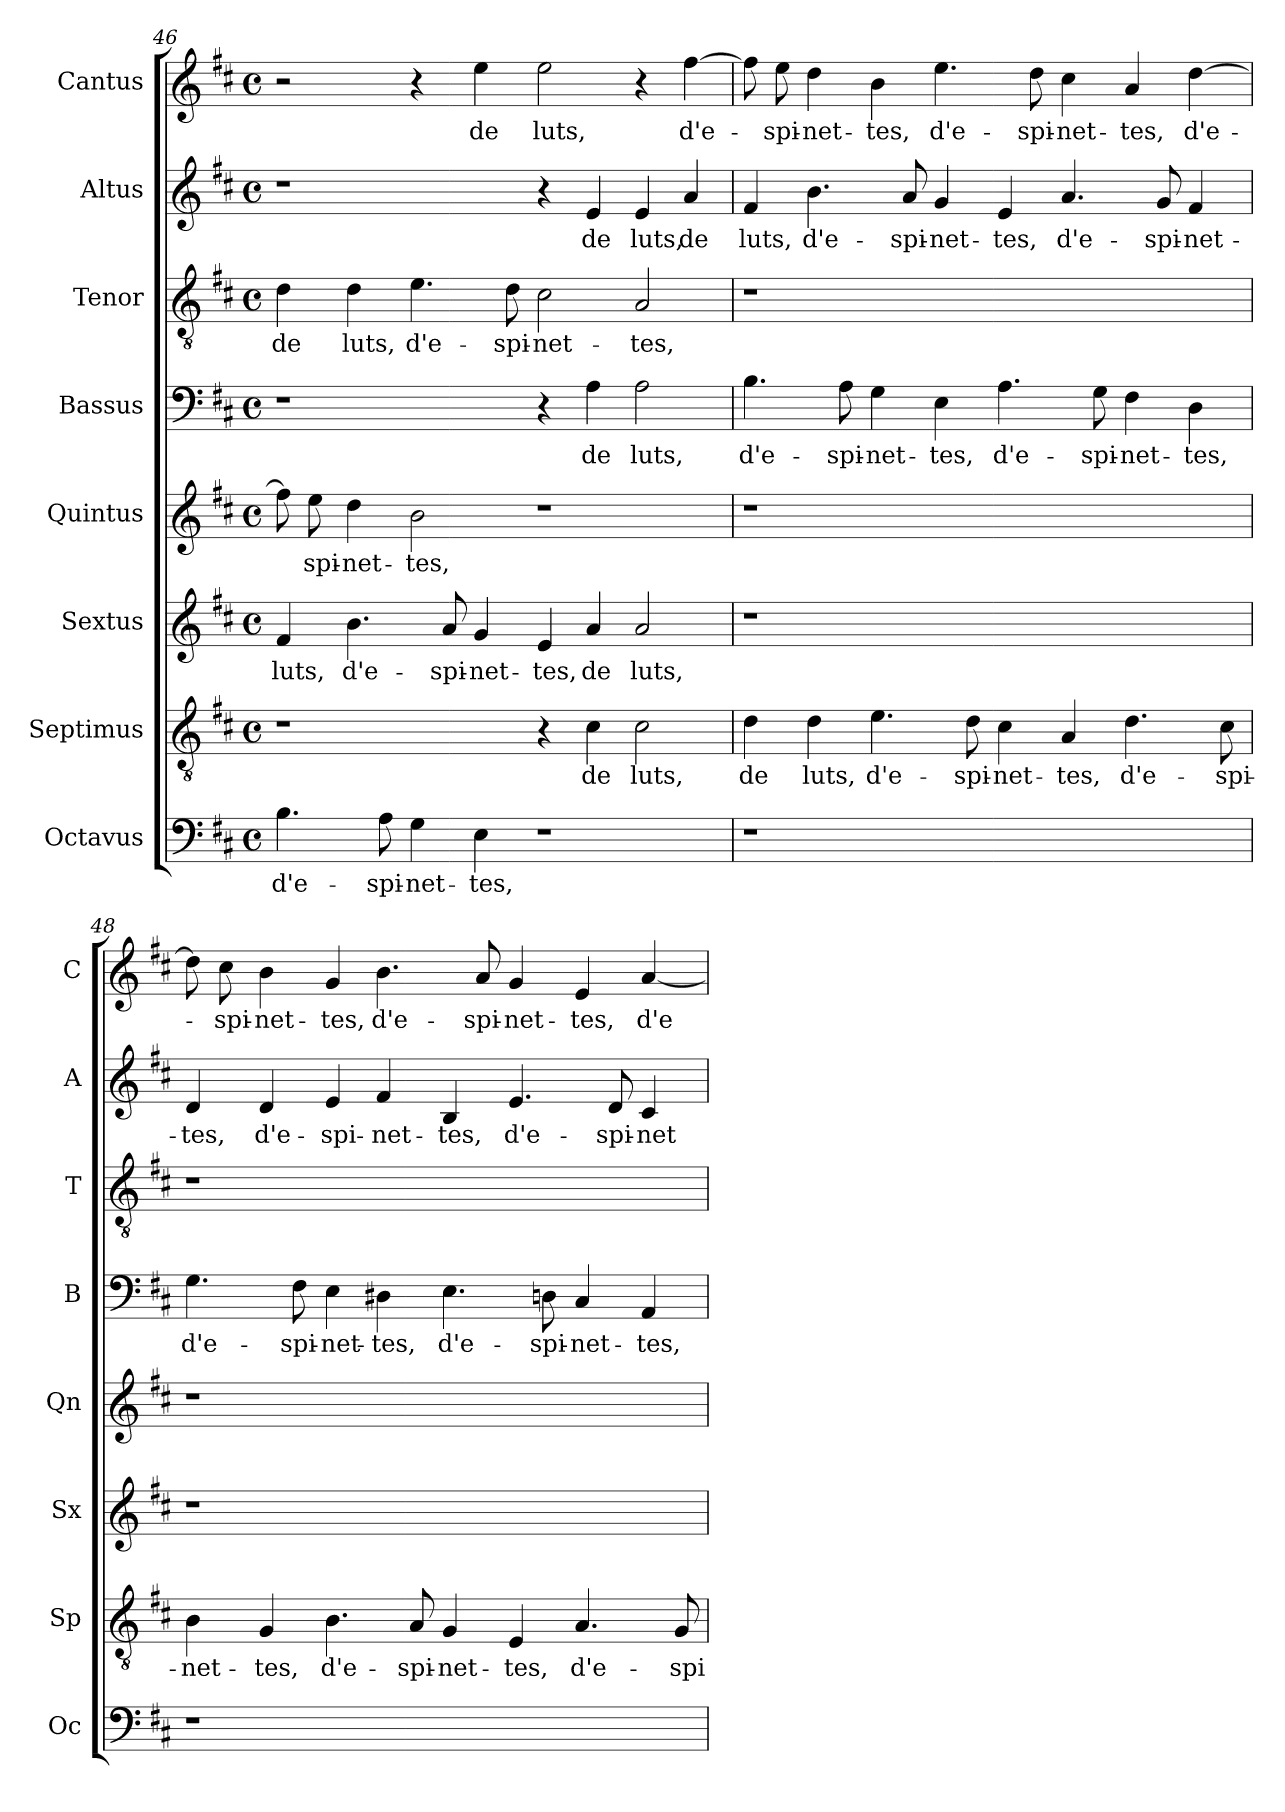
**kern	**text	**kern	**text	**kern	**text	**kern	**text	**kern	**text	**kern	**text	**kern	**text	**kern	**text
*part8	*part8	*part7	*part7	*part6	*part6	*part5	*part5	*part4	*part4	*part3	*part3	*part2	*part2	*part1	*part1
*staff8	*staff8	*staff7	*staff7	*staff6	*staff6	*staff5	*staff5	*staff4	*staff4	*staff3	*staff3	*staff2	*staff2	*staff1	*staff1
*I"Octavus	*	*I"Septimus	*	*I"Sextus	*	*I"Quintus	*	*I"Bassus	*	*I"Tenor	*	*I"Altus	*	*I"Cantus	*
*I'Oc	*	*I'Sp	*	*I'Sx	*	*I'Qn	*	*I'B	*	*I'T	*	*I'A	*	*I'C	*
!!LO:LB:g=z
*clefF4	*	*clefGv2	*	*clefG2	*	*clefG2	*	*clefF4	*	*clefGv2	*	*clefG2	*	*clefG2	*
*k[f#c#]	*	*k[f#c#]	*	*k[f#c#]	*	*k[f#c#]	*	*k[f#c#]	*	*k[f#c#]	*	*k[f#c#]	*	*k[f#c#]	*
*D:	*	*D:	*	*D:	*	*D:	*	*D:	*	*D:	*	*D:	*	*D:	*
*M4/4	*	*M4/4	*	*M4/4	*	*M4/4	*	*M4/4	*	*M4/4	*	*M4/4	*	*M4/4	*
*met(c)	*	*met(c)	*	*met(c)	*	*met(c)	*	*met(c)	*	*met(c)	*	*met(c)	*	*met(c)	*
=46	=46	=46	=46	=46	=46	=46	=46	=46	=46	=46	=46	=46	=46	=46	=46
!	!LO:LY:b	!	!	!	!LO:LY:b	!	!	!	!	!	!LO:LY:b	!	!	!	!
4.B\	d'e-	1r	.	4f#/	luts,	8ff#\]	.	1r	.	4d\	de	1r	.	2r	.
!	!	!	!	!	!	!	!LO:LY:b	!	!	!	!	!	!	!	!
.	.	.	.	.	.	8ee\	-spi-	.	.	.	.	.	.	.	.
!	!	!	!	!	!LO:LY:b	!	!LO:LY:b	!	!	!	!LO:LY:b	!	!	!	!
.	.	.	.	4.b\	d'e-	4dd\	-net-	.	.	4d\	luts,	.	.	.	.
!	!LO:LY:b	!	!	!	!	!	!	!	!	!	!	!	!	!	!
8A\	-spi-	.	.	.	.	.	.	.	.	.	.	.	.	.	.
!	!LO:LY:b	!	!	!	!	!	!LO:LY:b	!	!	!	!LO:LY:b	!	!	!	!
4G\	-net-	.	.	.	.	2b\	-tes,	.	.	4.e\	d'e-	.	.	4r	.
!	!	!	!	!	!LO:LY:b	!	!	!	!	!	!	!	!	!	!
.	.	.	.	8a/	-spi-	.	.	.	.	.	.	.	.	.	.
!	!LO:LY:b	!	!	!	!LO:LY:b	!	!	!	!	!	!	!	!	!	!LO:LY:b
4E\	-tes,	.	.	4g/	-net-	.	.	.	.	.	.	.	.	4ee\	de
!	!	!	!	!	!	!	!	!	!	!	!LO:LY:b	!	!	!	!
.	.	.	.	.	.	.	.	.	.	8d\	-spi-	.	.	.	.
!	!	!	!	!	!LO:LY:b	!	!	!	!	!	!LO:LY:b	!	!	!	!LO:LY:b
1r	.	4r	.	4e/	-tes,	1r	.	4r	.	2c#\	-net-	4r	.	2ee\	luts,
!	!	!	!LO:LY:b	!	!LO:LY:b	!	!	!	!LO:LY:b	!	!	!	!LO:LY:b	!	!
.	.	4c#\	de	4a/	de	.	.	4A\	de	.	.	4e/	de	.	.
!	!	!	!LO:LY:b	!	!LO:LY:b	!	!	!	!LO:LY:b	!	!LO:LY:b	!	!LO:LY:b	!	!
.	.	2c#\	luts,	2a/	luts,	.	.	2A\	luts,	2A/	-tes,	4e/	luts,	4r	.
!	!	!	!	!	!	!	!	!	!	!	!	!	!LO:LY:b	!	!LO:LY:b
.	.	.	.	.	.	.	.	.	.	.	.	4a/	de	[4ff#\	d'e-
=47	=47	=47	=47	=47	=47	=47	=47	=47	=47	=47	=47	=47	=47	=47	=47
!	!	!	!LO:LY:b	!	!	!	!	!	!LO:LY:b	!	!	!	!LO:LY:b	!	!
1r	.	4d\	de	1r	.	1r	.	4.B\	d'e-	1r	.	4f#/	luts,	8ff#\]	.
!	!	!	!	!	!	!	!	!	!	!	!	!	!	!	!LO:LY:b
.	.	.	.	.	.	.	.	.	.	.	.	.	.	8ee\	-spi-
!	!	!	!LO:LY:b	!	!	!	!	!	!	!	!	!	!LO:LY:b	!	!LO:LY:b
.	.	4d\	luts,	.	.	.	.	.	.	.	.	4.b\	d'e-	4dd\	-net-
!	!	!	!	!	!	!	!	!	!LO:LY:b	!	!	!	!	!	!
.	.	.	.	.	.	.	.	8A\	-spi-	.	.	.	.	.	.
!	!	!	!LO:LY:b	!	!	!	!	!	!LO:LY:b	!	!	!	!	!	!LO:LY:b
.	.	4.e\	d'e-	.	.	.	.	4G\	-net-	.	.	.	.	4b\	-tes,
!	!	!	!	!	!	!	!	!	!	!	!	!	!LO:LY:b	!	!
.	.	.	.	.	.	.	.	.	.	.	.	8a/	-spi-	.	.
!	!	!	!	!	!	!	!	!	!LO:LY:b	!	!	!	!LO:LY:b	!	!LO:LY:b
.	.	.	.	.	.	.	.	4E\	-tes,	.	.	4g/	-net-	4.ee\	d'e-
!	!	!	!LO:LY:b	!	!	!	!	!	!	!	!	!	!	!	!
.	.	8d\	-spi-	.	.	.	.	.	.	.	.	.	.	.	.
!	!	!	!LO:LY:b	!	!	!	!	!	!LO:LY:b	!	!	!	!LO:LY:b	!	!
1ryy	.	4c#\	-net-	1ryy	.	1ryy	.	4.A\	d'e-	1ryy	.	4e/	-tes,	.	.
!	!	!	!	!	!	!	!	!	!	!	!	!	!	!	!LO:LY:b
.	.	.	.	.	.	.	.	.	.	.	.	.	.	8dd\	-spi-
!	!	!	!LO:LY:b	!	!	!	!	!	!	!	!	!	!LO:LY:b	!	!LO:LY:b
.	.	4A/	-tes,	.	.	.	.	.	.	.	.	4.a/	d'e-	4cc#\	-net-
!	!	!	!	!	!	!	!	!	!LO:LY:b	!	!	!	!	!	!
.	.	.	.	.	.	.	.	8G\	-spi-	.	.	.	.	.	.
!	!	!	!LO:LY:b	!	!	!	!	!	!LO:LY:b	!	!	!	!	!	!LO:LY:b
.	.	4.d\	d'e-	.	.	.	.	4F#\	-net-	.	.	.	.	4a/	-tes,
!	!	!	!	!	!	!	!	!	!	!	!	!	!LO:LY:b	!	!
.	.	.	.	.	.	.	.	.	.	.	.	8g/	-spi-	.	.
!	!	!	!	!	!	!	!	!	!LO:LY:b	!	!	!	!LO:LY:b	!	!LO:LY:b
.	.	.	.	.	.	.	.	4D\	-tes,	.	.	4f#/	-net-	[4dd\	d'e-
!	!	!	!LO:LY:b	!	!	!	!	!	!	!	!	!	!	!	!
.	.	8c#\	-spi-	.	.	.	.	.	.	.	.	.	.	.	.
=48	=48	=48	=48	=48	=48	=48	=48	=48	=48	=48	=48	=48	=48	=48	=48
!	!	!	!LO:LY:b	!	!	!	!	!	!LO:LY:b	!	!	!	!LO:LY:b	!	!
1r	.	4B\	-net-	1r	.	1r	.	4.G\	d'e-	1r	.	4d/	-tes,	8dd\]	.
!	!	!	!	!	!	!	!	!	!	!	!	!	!	!	!LO:LY:b
.	.	.	.	.	.	.	.	.	.	.	.	.	.	8cc#\	-spi-
!	!	!	!LO:LY:b	!	!	!	!	!	!	!	!	!	!LO:LY:b	!	!LO:LY:b
.	.	4G/	-tes,	.	.	.	.	.	.	.	.	4d/	d'e-	4b\	-net-
!	!	!	!	!	!	!	!	!	!LO:LY:b	!	!	!	!	!	!
.	.	.	.	.	.	.	.	8F#\	-spi-	.	.	.	.	.	.
!	!	!	!LO:LY:b	!	!	!	!	!	!LO:LY:b	!	!	!	!LO:LY:b	!	!LO:LY:b
.	.	4.B\	d'e-	.	.	.	.	4E\	-net-	.	.	4e/	-spi-	4g/	-tes,
!	!	!	!	!	!	!	!	!	!LO:LY:b	!	!	!	!LO:LY:b	!	!LO:LY:b
.	.	.	.	.	.	.	.	4D#X\	-tes,	.	.	4f#/	-net-	4.b\	d'e-
!	!	!	!LO:LY:b	!	!	!	!	!	!	!	!	!	!	!	!
.	.	8A/	-spi-	.	.	.	.	.	.	.	.	.	.	.	.
!	!	!	!LO:LY:b	!	!	!	!	!	!LO:LY:b	!	!	!	!LO:LY:b	!	!
1ryy	.	4G/	-net-	1ryy	.	1ryy	.	4.E\	d'e-	1ryy	.	4B/	-tes,	.	.
!	!	!	!	!	!	!	!	!	!	!	!	!	!	!	!LO:LY:b
.	.	.	.	.	.	.	.	.	.	.	.	.	.	8a/	-spi-
!	!	!	!LO:LY:b	!	!	!	!	!	!	!	!	!	!LO:LY:b	!	!LO:LY:b
.	.	4E/	-tes,	.	.	.	.	.	.	.	.	4.e/	d'e-	4g/	-net-
!	!	!	!	!	!	!	!	!	!LO:LY:b	!	!	!	!	!	!
.	.	.	.	.	.	.	.	8Dn\	-spi-	.	.	.	.	.	.
!	!	!	!LO:LY:b	!	!	!	!	!	!LO:LY:b	!	!	!	!	!	!LO:LY:b
.	.	4.A/	d'e-	.	.	.	.	4C#/	-net-	.	.	.	.	4e/	-tes,
!	!	!	!	!	!	!	!	!	!	!	!	!	!LO:LY:b	!	!
.	.	.	.	.	.	.	.	.	.	.	.	8d/	-spi-	.	.
!	!	!	!	!	!	!	!	!	!LO:LY:b	!	!	!	!LO:LY:b	!	!LO:LY:b
.	.	.	.	.	.	.	.	4AA/	-tes,	.	.	4c#/	-net-	[4a/	d'e-
!	!	!	!LO:LY:b	!	!	!	!	!	!	!	!	!	!	!	!
.	.	8G/	-spi-	.	.	.	.	.	.	.	.	.	.	.	.
=	=	=	=	=	=	=	=	=	=	=	=	=	=	=	=
*-	*-	*-	*-	*-	*-	*-	*-	*-	*-	*-	*-	*-	*-	*-	*-
